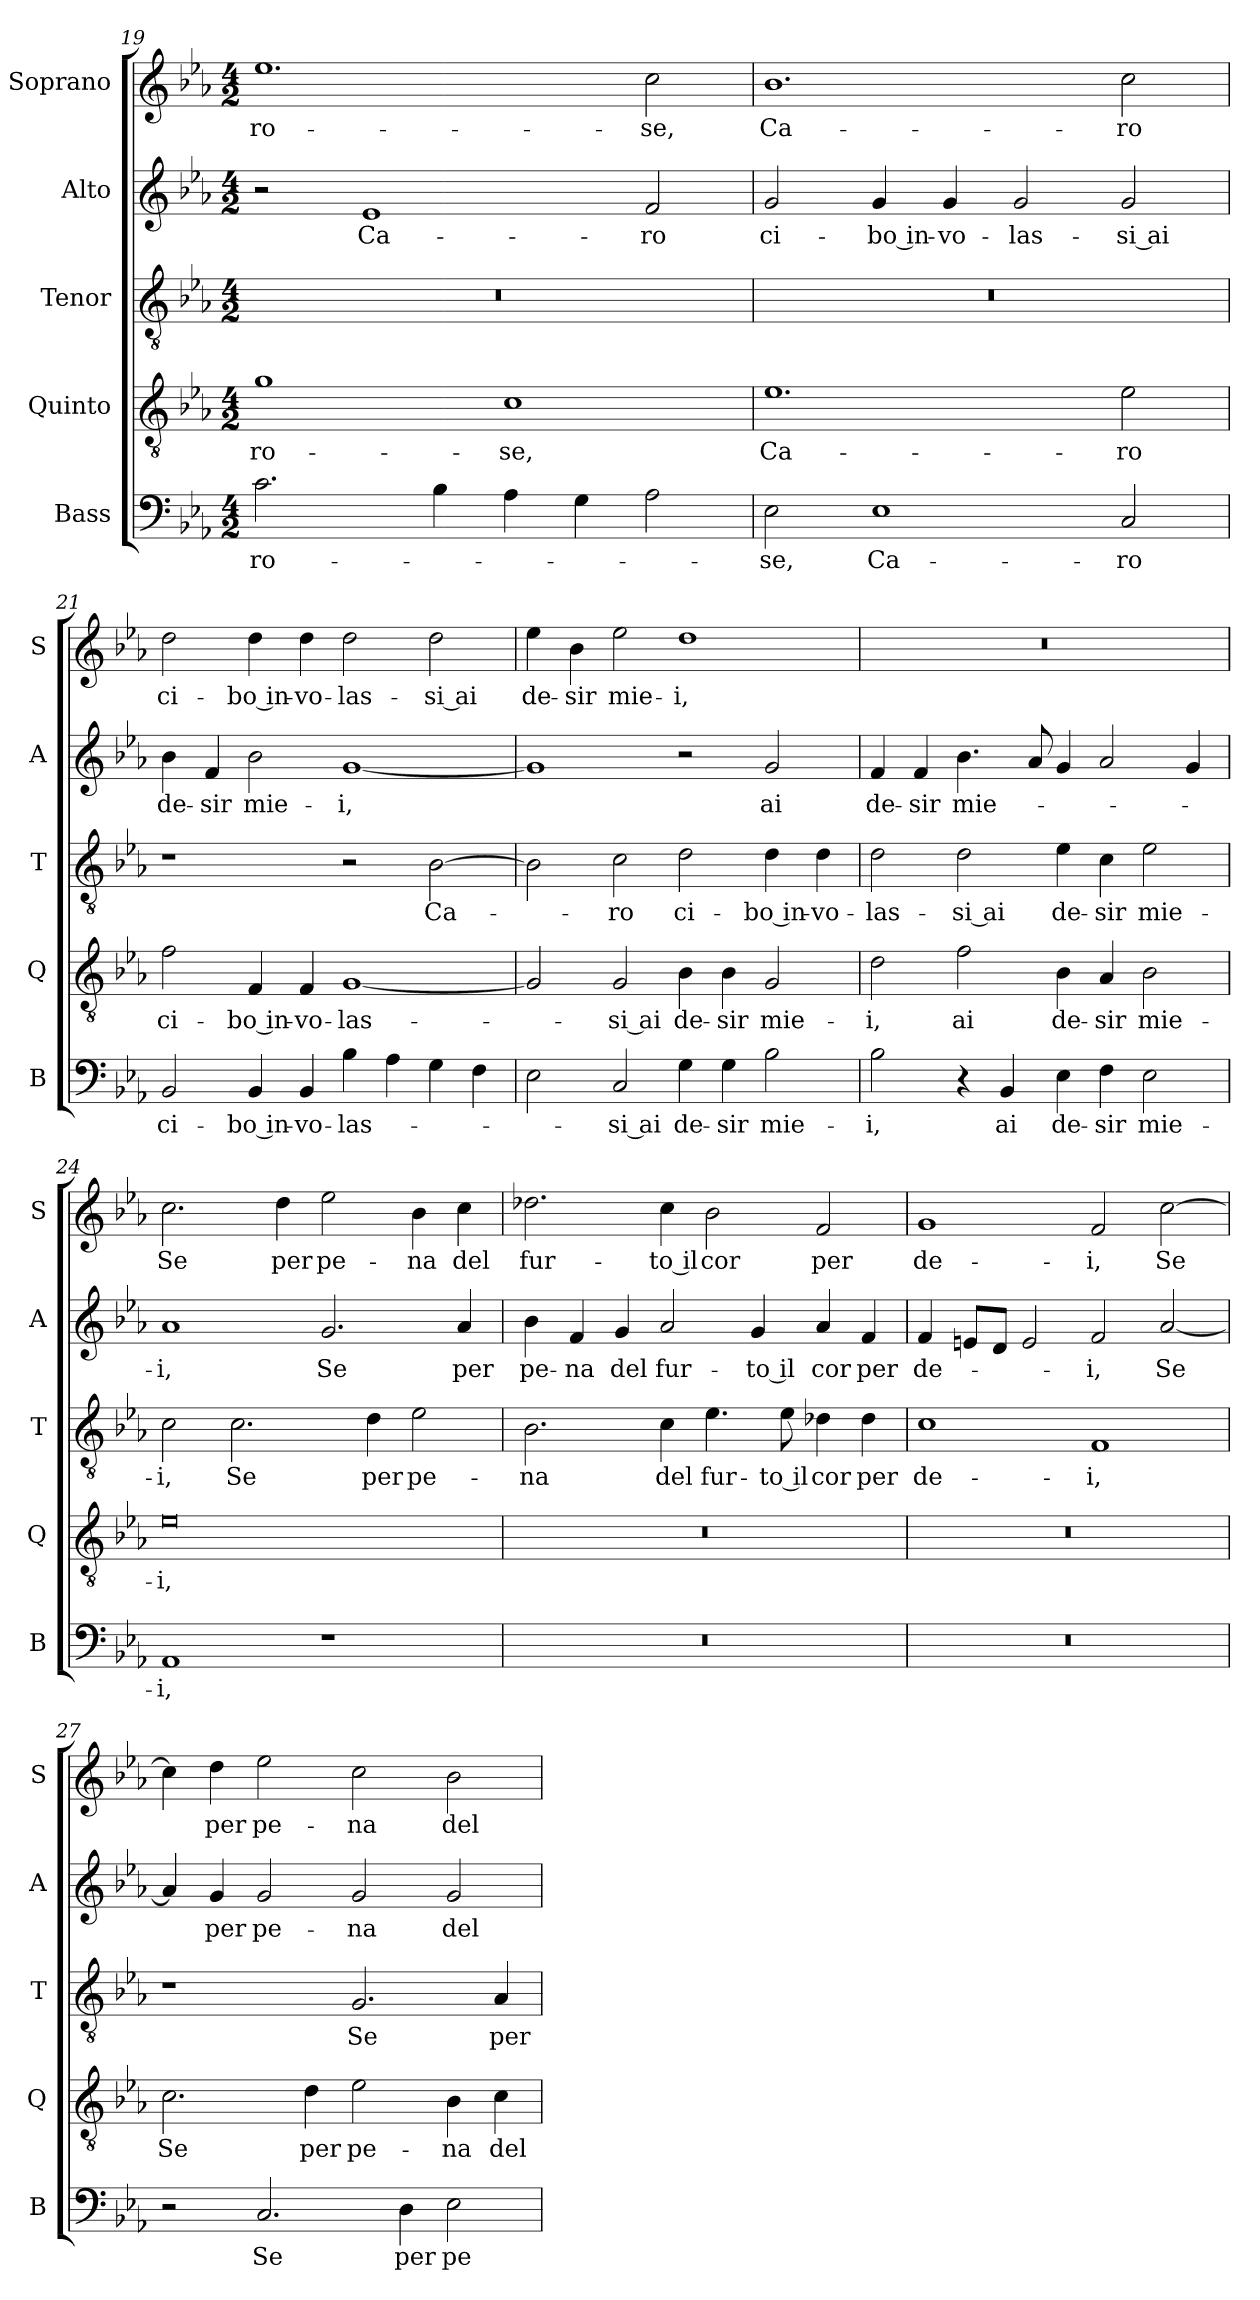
**kern	**text	**kern	**text	**kern	**text	**kern	**text	**kern	**text
*part5	*part5	*part4	*part4	*part3	*part3	*part2	*part2	*part1	*part1
*staff5	*staff5	*staff4	*staff4	*staff3	*staff3	*staff2	*staff2	*staff1	*staff1
*I"Bass	*	*I"Quinto	*	*I"Tenor	*	*I"Alto	*	*I"Soprano	*
*I'B	*	*I'Q	*	*I'T	*	*I'A	*	*I'S	*
*clefF4	*	*clefGv2	*	*clefGv2	*	*clefG2	*	*clefG2	*
*k[b-e-a-]	*	*k[b-e-a-]	*	*k[b-e-a-]	*	*k[b-e-a-]	*	*k[b-e-a-]	*
*E-:	*	*E-:	*	*E-:	*	*E-:	*	*E-:	*
*M4/2	*	*M4/2	*	*M4/2	*	*M4/2	*	*M4/2	*
=19	=19	=19	=19	=19	=19	=19	=19	=19	=19
!	!LO:LY:b	!	!LO:LY:b	!	!	!	!	!	!LO:LY:b
2.c\	ro-	1g	ro-	0r	.	2r	.	1.ee-	ro-
!	!	!	!	!	!	!	!LO:LY:b	!	!
.	.	.	.	.	.	1e-	Ca-	.	.
4B-\	.	.	.	.	.	.	.	.	.
!	!	!	!LO:LY:b	!	!	!	!	!	!
4A-\	.	1c	-se,	.	.	.	.	.	.
4G\	.	.	.	.	.	.	.	.	.
!	!	!	!	!	!	!	!LO:LY:b	!	!LO:LY:b
2A-\	.	.	.	.	.	2f/	-ro	2cc\	-se,
!!LO:LB:g=z
=20	=20	=20	=20	=20	=20	=20	=20	=20	=20
!	!LO:LY:b	!	!LO:LY:b	!	!	!	!LO:LY:b	!	!LO:LY:b
2E-\	-se,	1.e-	Ca-	0r	.	2g/	ci-	1.b-	Ca-
!	!LO:LY:b	!	!	!	!	!	!LO:LY:b	!	!
1E-	Ca-	.	.	.	.	4g/	-bo in-	.	.
!	!	!	!	!	!	!	!LO:LY:b	!	!
.	.	.	.	.	.	4g/	-vo-	.	.
!	!	!	!	!	!	!	!LO:LY:b	!	!
.	.	.	.	.	.	2g/	-las-	.	.
!	!LO:LY:b	!	!LO:LY:b	!	!	!	!LO:LY:b	!	!LO:LY:b
2C/	-ro	2e-\	-ro	.	.	2g/	-si ai	2cc\	-ro
=21	=21	=21	=21	=21	=21	=21	=21	=21	=21
!	!LO:LY:b	!	!LO:LY:b	!	!	!	!LO:LY:b	!	!LO:LY:b
2BB-/	ci-	2f\	ci-	1r	.	4b-\	de-	2dd\	ci-
!	!	!	!	!	!	!	!LO:LY:b	!	!
.	.	.	.	.	.	4f/	-sir	.	.
!	!LO:LY:b	!	!LO:LY:b	!	!	!	!LO:LY:b	!	!LO:LY:b
4BB-/	-bo in-	4F/	-bo in-	.	.	2b-\	mie-	4dd\	-bo in-
!	!LO:LY:b	!	!LO:LY:b	!	!	!	!	!	!LO:LY:b
4BB-/	-vo-	4F/	-vo-	.	.	.	.	4dd\	-vo-
!	!LO:LY:b	!	!LO:LY:b	!	!	!	!LO:LY:b	!	!LO:LY:b
4B-\	-las-	[1G	-las-	2r	.	[1g	-i,	2dd\	-las-
4A-\	.	.	.	.	.	.	.	.	.
!	!	!	!	!	!LO:LY:b	!	!	!	!LO:LY:b
4G\	.	.	.	[2B-\	Ca-	.	.	2dd\	-si ai
4F\	.	.	.	.	.	.	.	.	.
=22	=22	=22	=22	=22	=22	=22	=22	=22	=22
!	!	!	!	!	!	!	!	!	!LO:LY:b
2E-\	.	2G/]	.	2B-\]	.	1g]	.	4ee-\	de-
!	!	!	!	!	!	!	!	!	!LO:LY:b
.	.	.	.	.	.	.	.	4b-\	-sir
!	!LO:LY:b	!	!LO:LY:b	!	!LO:LY:b	!	!	!	!LO:LY:b
2C/	-si ai	2G/	-si ai	2c\	-ro	.	.	2ee-\	mie-
!	!LO:LY:b	!	!LO:LY:b	!	!LO:LY:b	!	!	!	!LO:LY:b
4G\	de-	4B-\	de-	2d\	ci-	2r	.	1dd	-i,
!	!LO:LY:b	!	!LO:LY:b	!	!	!	!	!	!
4G\	-sir	4B-\	-sir	.	.	.	.	.	.
!	!LO:LY:b	!	!LO:LY:b	!	!LO:LY:b	!	!LO:LY:b	!	!
2B-\	mie-	2G/	mie-	4d\	-bo in-	2g/	ai	.	.
!	!	!	!	!	!LO:LY:b	!	!	!	!
.	.	.	.	4d\	-vo-	.	.	.	.
!!LO:PB:g=z
=23	=23	=23	=23	=23	=23	=23	=23	=23	=23
!	!LO:LY:b	!	!LO:LY:b	!	!LO:LY:b	!	!LO:LY:b	!	!
2B-\	-i,	2d\	-i,	2d\	-las-	4f/	de-	0r	.
!	!	!	!	!	!	!	!LO:LY:b	!	!
.	.	.	.	.	.	4f/	-sir	.	.
!	!	!	!LO:LY:b	!	!LO:LY:b	!	!LO:LY:b	!	!
4r	.	2f\	ai	2d\	-si ai	4.b-\	mie-	.	.
!	!LO:LY:b	!	!	!	!	!	!	!	!
4BB-/	ai	.	.	.	.	.	.	.	.
.	.	.	.	.	.	8a-/	.	.	.
!	!LO:LY:b	!	!LO:LY:b	!	!LO:LY:b	!	!	!	!
4E-\	de-	4B-\	de-	4e-\	de-	4g/	.	.	.
!	!LO:LY:b	!	!LO:LY:b	!	!LO:LY:b	!	!	!	!
4F\	-sir	4A-/	-sir	4c\	-sir	2a-/	.	.	.
!	!LO:LY:b	!	!LO:LY:b	!	!LO:LY:b	!	!	!	!
2E-\	mie-	2B-\	mie-	2e-\	mie-	.	.	.	.
.	.	.	.	.	.	4g/	.	.	.
=24	=24	=24	=24	=24	=24	=24	=24	=24	=24
!	!LO:LY:b	!	!LO:LY:b	!	!LO:LY:b	!	!LO:LY:b	!	!LO:LY:b
1AA-	-i,	0e-	-i,	2c\	-i,	1a-	-i,	2.cc\	Se
!	!	!	!	!	!LO:LY:b	!	!	!	!
.	.	.	.	2.c\	Se	.	.	.	.
!	!	!	!	!	!	!	!	!	!LO:LY:b
.	.	.	.	.	.	.	.	4dd\	per
!	!	!	!	!	!	!	!LO:LY:b	!	!LO:LY:b
1r	.	.	.	.	.	2.g/	Se	2ee-\	pe-
!	!	!	!	!	!LO:LY:b	!	!	!	!
.	.	.	.	4d\	per	.	.	.	.
!	!	!	!	!	!LO:LY:b	!	!	!	!LO:LY:b
.	.	.	.	2e-\	pe-	.	.	4b-\	-na
!	!	!	!	!	!	!	!LO:LY:b	!	!LO:LY:b
.	.	.	.	.	.	4a-/	per	4cc\	del
=25	=25	=25	=25	=25	=25	=25	=25	=25	=25
!	!	!	!	!	!LO:LY:b	!	!LO:LY:b	!	!LO:LY:b
0r	.	0r	.	2.B-\	-na	4b-\	pe-	2.dd-X\	fur-
!	!	!	!	!	!	!	!LO:LY:b	!	!
.	.	.	.	.	.	4f/	-na	.	.
!	!	!	!	!	!	!	!LO:LY:b	!	!
.	.	.	.	.	.	4g/	del	.	.
!	!	!	!	!	!LO:LY:b	!	!LO:LY:b	!	!LO:LY:b
.	.	.	.	4c\	del	2a-/	fur-	4cc\	-to il
!	!	!	!	!	!LO:LY:b	!	!	!	!LO:LY:b
.	.	.	.	4.e-\	fur-	.	.	2b-\	cor
!	!	!	!	!	!	!	!LO:LY:b	!	!
.	.	.	.	.	.	4g/	-to il	.	.
!	!	!	!	!	!LO:LY:b	!	!	!	!
.	.	.	.	8e-\	-to il	.	.	.	.
!	!	!	!	!	!LO:LY:b	!	!LO:LY:b	!	!LO:LY:b
.	.	.	.	4d-X\	cor	4a-/	cor	2f/	per
!	!	!	!	!	!LO:LY:b	!	!LO:LY:b	!	!
.	.	.	.	4d-\	per	4f/	per	.	.
!!LO:LB:g=z
=26	=26	=26	=26	=26	=26	=26	=26	=26	=26
!	!	!	!	!	!LO:LY:b	!	!LO:LY:b	!	!LO:LY:b
0r	.	0r	.	1c	de-	4f/	de-	1g	de-
.	.	.	.	.	.	8en/L	.	.	.
.	.	.	.	.	.	8d/J	.	.	.
.	.	.	.	.	.	2e/	.	.	.
!	!	!	!	!	!LO:LY:b	!	!LO:LY:b	!	!LO:LY:b
.	.	.	.	1F	-i,	2f/	-i,	2f/	-i,
!	!	!	!	!	!	!	!LO:LY:b	!	!LO:LY:b
.	.	.	.	.	.	[2a-/	Se	[2cc\	Se
=27	=27	=27	=27	=27	=27	=27	=27	=27	=27
!	!	!	!LO:LY:b	!	!	!	!	!	!
2r	.	2.c\	Se	1r	.	4a-/]	.	4cc\]	.
!	!	!	!	!	!	!	!LO:LY:b	!	!LO:LY:b
.	.	.	.	.	.	4g/	per	4dd\	per
!	!LO:LY:b	!	!	!	!	!	!LO:LY:b	!	!LO:LY:b
2.C/	Se	.	.	.	.	2g/	pe-	2ee-\	pe-
!	!	!	!LO:LY:b	!	!	!	!	!	!
.	.	4d\	per	.	.	.	.	.	.
!	!	!	!LO:LY:b	!	!LO:LY:b	!	!LO:LY:b	!	!LO:LY:b
.	.	2e-\	pe-	2.G/	Se	2g/	-na	2cc\	-na
!	!LO:LY:b	!	!	!	!	!	!	!	!
4D\	per	.	.	.	.	.	.	.	.
!	!LO:LY:b	!	!LO:LY:b	!	!	!	!LO:LY:b	!	!LO:LY:b
2E-\	pe-	4B-\	-na	.	.	2g/	del	2b-\	del
!	!	!	!LO:LY:b	!	!LO:LY:b	!	!	!	!
.	.	4c\	del	4A-/	per	.	.	.	.
=	=	=	=	=	=	=	=	=	=
*-	*-	*-	*-	*-	*-	*-	*-	*-	*-
